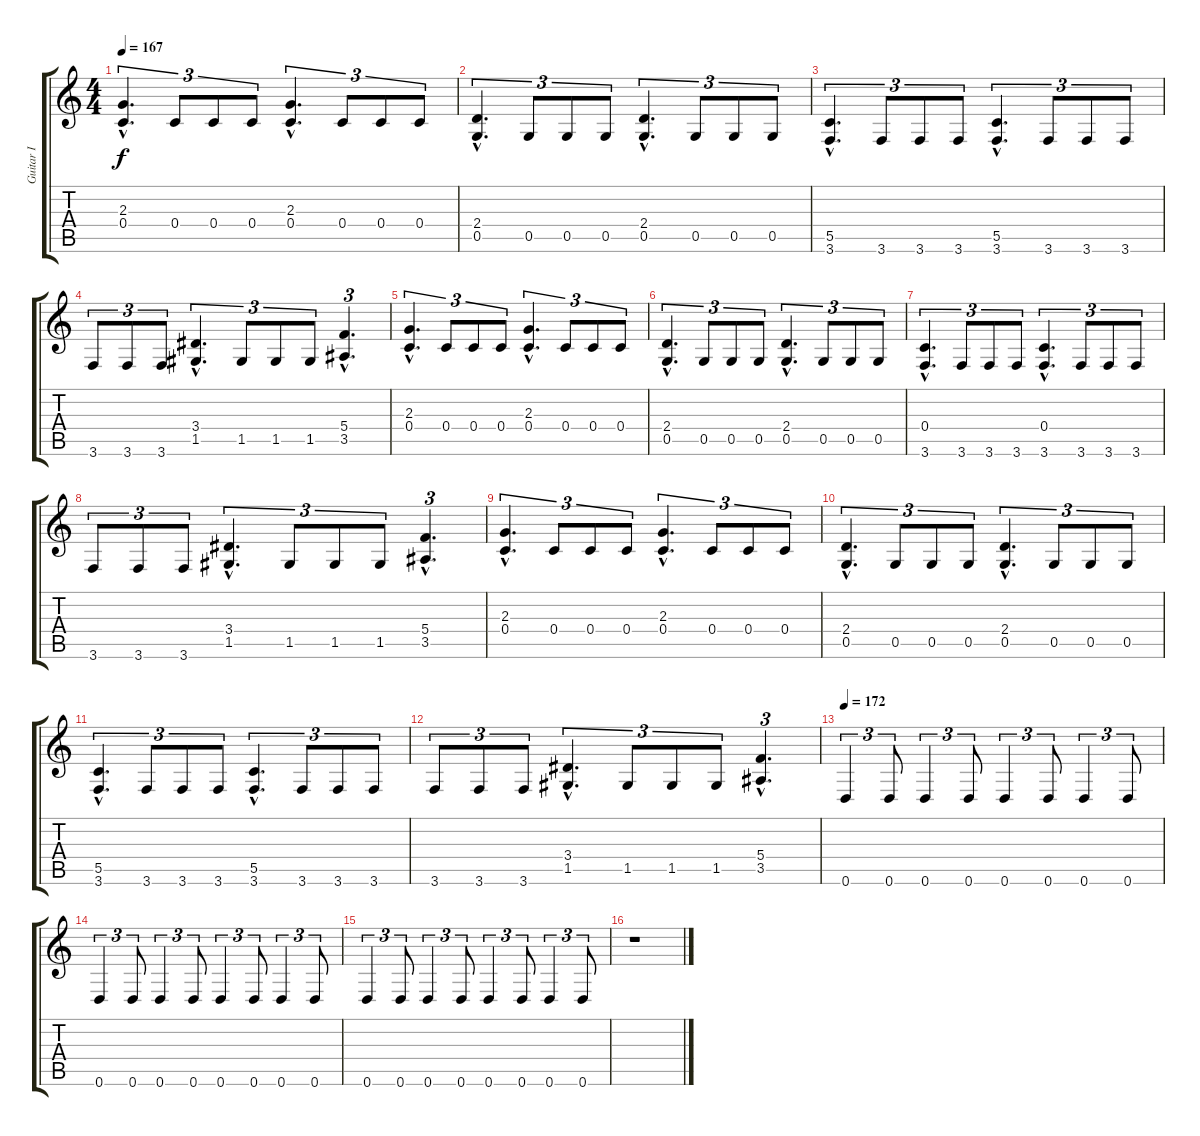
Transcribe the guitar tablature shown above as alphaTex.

\track ("Guitar I" "Guitar I") {instrument distortionguitar}
\staff {score tabs}
\tuning (D4 A3 F3 C3 G2 D2) {hide}
\ts (4 4)
\tempo 167
\clef g2
\ks c
(2.3{hac} 0.4{hac}).4{d tu (3 2) dy f} 0.4.8{tu (3 2)} 0.4.8{tu (3 2)} 0.4.8{tu (3 2)} (2.3{hac} 0.4{hac}).4{d tu (3 2)} 0.4.8{tu (3 2)} 0.4.8{tu (3 2)} 0.4.8{tu (3 2)} |
(2.4{hac} 0.5{hac}).4{d tu (3 2)} 0.5.8{tu (3 2)} 0.5.8{tu (3 2)} 0.5.8{tu (3 2)} (2.4{hac} 0.5{hac}).4{d tu (3 2)} 0.5.8{tu (3 2)} 0.5.8{tu (3 2)} 0.5.8{tu (3 2)} |
(5.5{hac} 3.6{hac}).4{d tu (3 2)} 3.6.8{tu (3 2)} 3.6.8{tu (3 2)} 3.6.8{tu (3 2)} (5.5{hac} 3.6{hac}).4{d tu (3 2)} 3.6.8{tu (3 2)} 3.6.8{tu (3 2)} 3.6.8{tu (3 2)} |
3.6.8{tu (3 2)} 3.6.8{tu (3 2)} 3.6.8{tu (3 2)} (3.4{hac} 1.5{hac}).4{d tu (3 2)} 1.5.8{tu (3 2)} 1.5.8{tu (3 2)} 1.5.8{tu (3 2)} (5.4{hac} 3.5{hac}).4{d tu (3 2)} |
(2.3{hac} 0.4{hac}).4{d tu (3 2)} 0.4.8{tu (3 2)} 0.4.8{tu (3 2)} 0.4.8{tu (3 2)} (2.3{hac} 0.4{hac}).4{d tu (3 2)} 0.4.8{tu (3 2)} 0.4.8{tu (3 2)} 0.4.8{tu (3 2)} |
(2.4{hac} 0.5{hac}).4{d tu (3 2)} 0.5.8{tu (3 2)} 0.5.8{tu (3 2)} 0.5.8{tu (3 2)} (2.4{hac} 0.5{hac}).4{d tu (3 2)} 0.5.8{tu (3 2)} 0.5.8{tu (3 2)} 0.5.8{tu (3 2)} |
(0.4{hac} 3.6{hac}).4{d tu (3 2)} 3.6.8{tu (3 2)} 3.6.8{tu (3 2)} 3.6.8{tu (3 2)} (0.4{hac} 3.6{hac}).4{d tu (3 2)} 3.6.8{tu (3 2)} 3.6.8{tu (3 2)} 3.6.8{tu (3 2)} |
3.6.8{tu (3 2)} 3.6.8{tu (3 2)} 3.6.8{tu (3 2)} (3.4{hac} 1.5{hac}).4{d tu (3 2)} 1.5.8{tu (3 2)} 1.5.8{tu (3 2)} 1.5.8{tu (3 2)} (5.4{hac} 3.5{hac}).4{d tu (3 2)} |
(2.3{hac} 0.4{hac}).4{d tu (3 2)} 0.4.8{tu (3 2)} 0.4.8{tu (3 2)} 0.4.8{tu (3 2)} (2.3{hac} 0.4{hac}).4{d tu (3 2)} 0.4.8{tu (3 2)} 0.4.8{tu (3 2)} 0.4.8{tu (3 2)} |
(2.4{hac} 0.5{hac}).4{d tu (3 2)} 0.5.8{tu (3 2)} 0.5.8{tu (3 2)} 0.5.8{tu (3 2)} (2.4{hac} 0.5{hac}).4{d tu (3 2)} 0.5.8{tu (3 2)} 0.5.8{tu (3 2)} 0.5.8{tu (3 2)} |
(5.5{hac} 3.6{hac}).4{d tu (3 2)} 3.6.8{tu (3 2)} 3.6.8{tu (3 2)} 3.6.8{tu (3 2)} (5.5{hac} 3.6{hac}).4{d tu (3 2)} 3.6.8{tu (3 2)} 3.6.8{tu (3 2)} 3.6.8{tu (3 2)} |
3.6.8{tu (3 2)} 3.6.8{tu (3 2)} 3.6.8{tu (3 2)} (3.4{hac} 1.5{hac}).4{d tu (3 2)} 1.5.8{tu (3 2)} 1.5.8{tu (3 2)} 1.5.8{tu (3 2)} (5.4{hac} 3.5{hac}).4{d tu (3 2)} |
\tempo 172
0.6.4{tu (3 2)} 0.6.8{tu (3 2)} 0.6.4{tu (3 2)} 0.6.8{tu (3 2)} 0.6.4{tu (3 2)} 0.6.8{tu (3 2)} 0.6.4{tu (3 2)} 0.6.8{tu (3 2)} |
0.6.4{tu (3 2)} 0.6.8{tu (3 2)} 0.6.4{tu (3 2)} 0.6.8{tu (3 2)} 0.6.4{tu (3 2)} 0.6.8{tu (3 2)} 0.6.4{tu (3 2)} 0.6.8{tu (3 2)} |
0.6.4{tu (3 2)} 0.6.8{tu (3 2)} 0.6.4{tu (3 2)} 0.6.8{tu (3 2)} 0.6.4{tu (3 2)} 0.6.8{tu (3 2)} 0.6.4{tu (3 2)} 0.6.8{tu (3 2)} |
r.1
